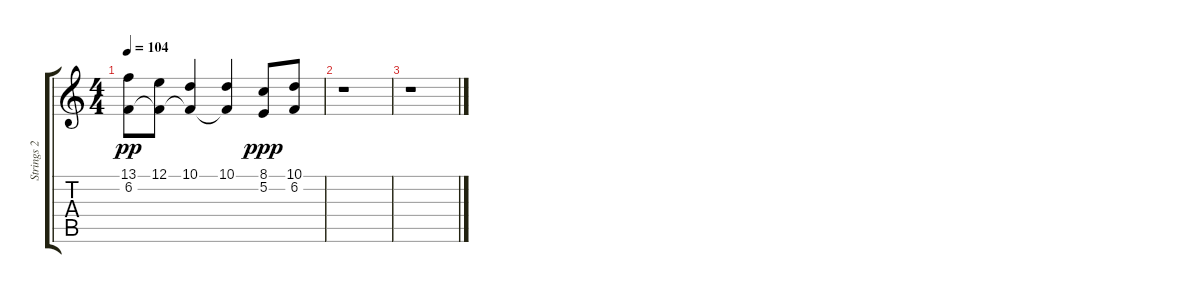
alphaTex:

\track ("Strings 2" "Strings 2") {instrument stringensemble1}
\staff {score tabs}
\tuning (E4 B3 G3 D3 A2 E2) {hide}
\ts (4 4)
\tempo 104
\clef g2
\ks c
(13.1 6.2).8{dy pp} (12.1 6.2{t}).8 (10.1 6.2{t}).4 (10.1 6.2{t}).4 (8.1 5.2).8{dy ppp} (10.1 6.2).8 |
r.1 |
r.1
